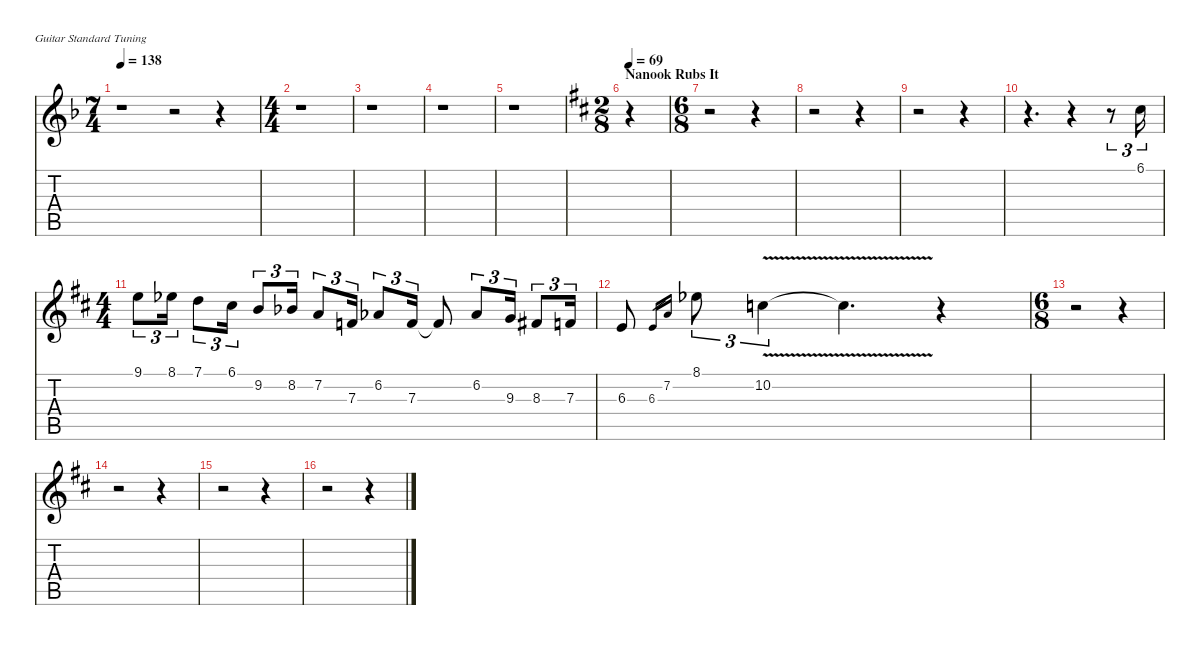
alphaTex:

\defaultSystemsLayout 4
\hideDynamics
\bracketExtendMode nobrackets
\singleTrackTrackNamePolicy hidden
\multiTrackTrackNamePolicy hidden
\firstSystemTrackNameMode fullname
\firstSystemTrackNameOrientation horizontal
\otherSystemsTrackNameOrientation horizontal
\track ("Horns" "tpt.") {instrument brasssection}
\staff {score tabs}
\tuning (E4 B3 G3 D3 A2 E2)
\displaytranspose 3
\ts (7 4)
\tempo 138
\clef g2
\ks f
r.1{dy fff beam Down} r.2{beam Down} r.4{beam Down} |
\ts (4 4)
r.1{beam Down} |
r.1{beam Down} |
r.1{beam Down} |
r.1{beam Down} |
\ts (2 8)
\section ("" "Nanook Rubs It")
\tempo 69
\ks d
r.4{beam Down} |
\ts (6 8)
r.2{beam Down} r.4{beam Down} |
r.2{beam Down} r.4{beam Down} |
r.2{beam Down} r.4{beam Down} |
r.4{d beam Down} r.4{beam Down} r.8{tu (3 2) beam Down} 6.1{acc #}.16{tu (3 2) beam Down} |
\ts (4 4)
9.1{acc forcenatural}.8{tu (3 2) beam Down} 8.1{acc b}.16{tu (3 2) beam Down} 7.1{acc forcenatural}.8{tu (3 2) beam Down} 6.1{acc #}.16{tu (3 2) beam Down} 9.2{acc forcenatural}.8{tu (3 2) beam Up} 8.2{acc b}.16{tu (3 2) beam Up} 7.2{acc forcenatural}.8{tu (3 2) beam Up} 7.3{acc forcenatural}.16{tu (3 2) beam Up} 6.2{acc b}.8{tu (3 2) beam Up} 7.3{acc forcenatural}.16{tu (3 2) beam Up} 7.3{t acc forcenatural}.8{dy f beam Up} 6.2{acc b}.8{tu (3 2) dy fff beam Up} 9.3{acc forcenatural}.16{tu (3 2) beam Up} 8.3{acc #}.8{tu (3 2) beam Up} 7.3{acc forcenatural}.16{tu (3 2) beam Up} |
6.3{acc forcenatural}.8{beam Up} 6.3{acc forcenatural}.16{gr dy mf beam Up} 7.2{acc forcenatural}.16{gr beam Up} 8.1{acc b}.8{tu (3 2) dy fff beam Down} 10.2{v acc forcenatural}.4{tu (3 2) beam Down} 10.2{v t acc forcenatural}.4{d dy f beam Down} r.4{beam Down} |
\ts (6 8)
r.2{beam Down} r.4{beam Down} |
r.2{beam Down} r.4{beam Down} |
r.2{beam Down} r.4{beam Down} |
r.2{beam Down} r.4{beam Down}
